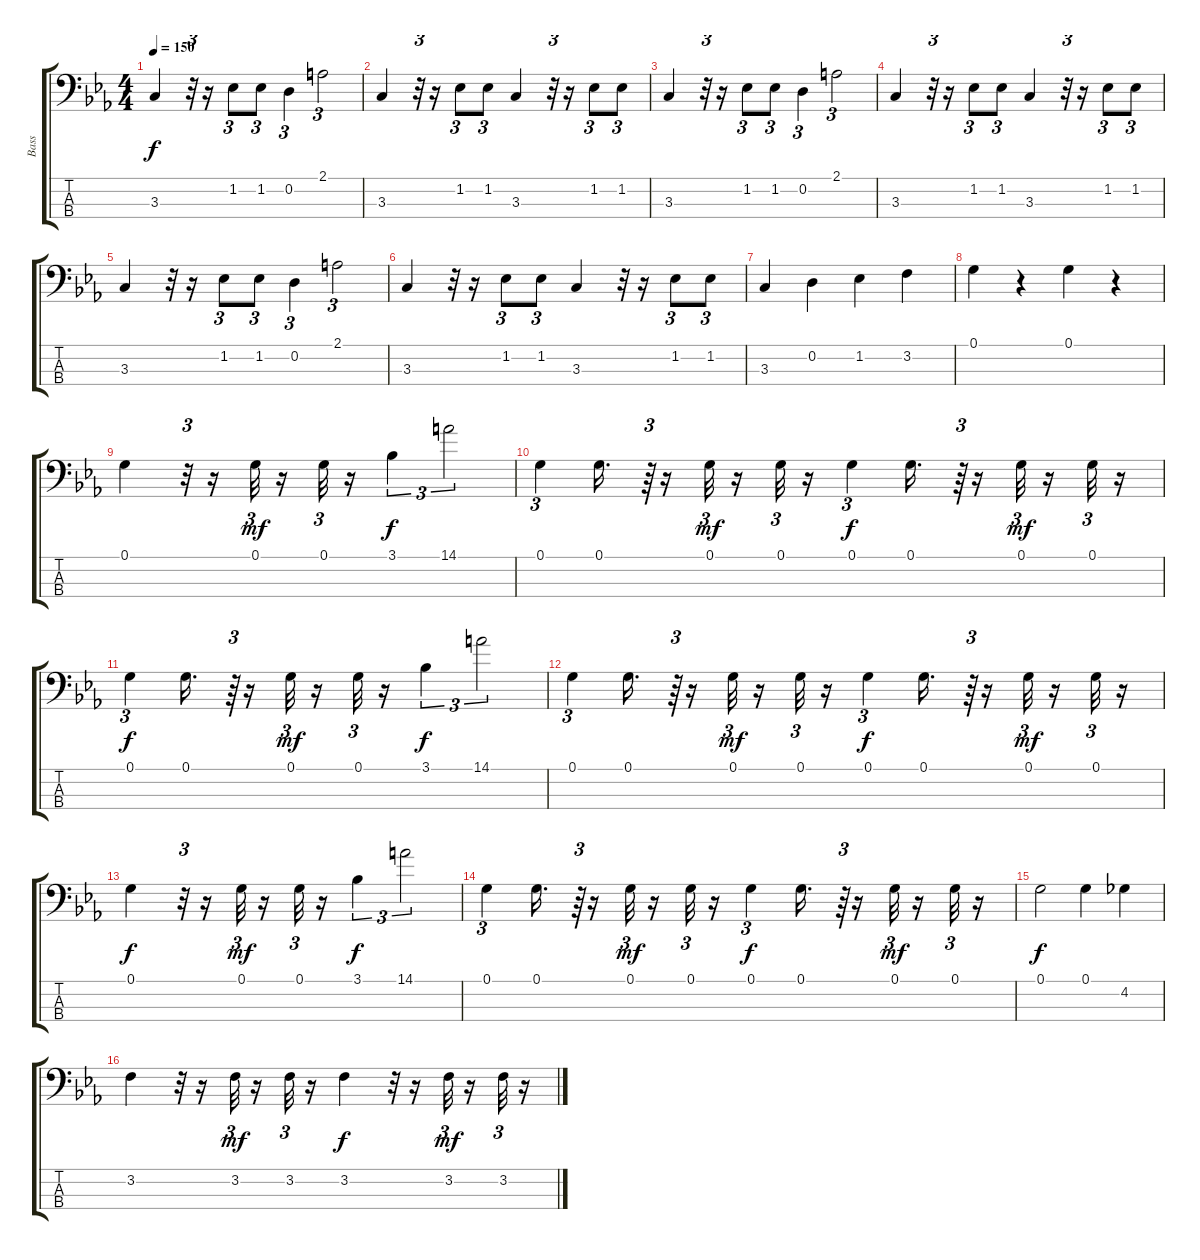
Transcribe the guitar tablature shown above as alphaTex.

\track ("Bass" "Bass") {instrument electricbassfinger}
\staff {score tabs}
\tuning (G2 D2 A1 E1) {hide}
\ts (4 4)
\tempo 150
\clef f4
\ks cminor
3.3.4{dy f} r.32{tu (3 2)} r.16 1.2.8{tu (3 2)} 1.2.8{tu (3 2)} 0.2.4{tu (3 2)} 2.1.2{tu (3 2)} |
3.3.4 r.32{tu (3 2)} r.16 1.2.8{tu (3 2)} 1.2.8{tu (3 2)} 3.3.4 r.32{tu (3 2)} r.16 1.2.8{tu (3 2)} 1.2.8{tu (3 2)} |
3.3.4 r.32{tu (3 2)} r.16 1.2.8{tu (3 2)} 1.2.8{tu (3 2)} 0.2.4{tu (3 2)} 2.1.2{tu (3 2)} |
3.3.4 r.32{tu (3 2)} r.16 1.2.8{tu (3 2)} 1.2.8{tu (3 2)} 3.3.4 r.32{tu (3 2)} r.16 1.2.8{tu (3 2)} 1.2.8{tu (3 2)} |
3.3.4 r.32{tu (3 2)} r.16 1.2.8{tu (3 2)} 1.2.8{tu (3 2)} 0.2.4{tu (3 2)} 2.1.2{tu (3 2)} |
3.3.4 r.32{tu (3 2)} r.16 1.2.8{tu (3 2)} 1.2.8{tu (3 2)} 3.3.4 r.32{tu (3 2)} r.16 1.2.8{tu (3 2)} 1.2.8{tu (3 2)} |
3.3.4 0.2.4 1.2.4 3.2.4 |
0.1.4 r.4 0.1.4 r.4 |
0.1.4 r.32{tu (3 2)} r.16 0.1.32{tu (3 2) dy mf} r.16 0.1.32{tu (3 2)} r.16 3.1.4{tu (3 2) dy f} 14.1.2{tu (3 2)} |
0.1.4{tu (3 2)} 0.1.16{d} r.64{tu (3 2)} r.16 0.1.32{tu (3 2) dy mf} r.16 0.1.32{tu (3 2)} r.16 0.1.4{tu (3 2) dy f} 0.1.16{d} r.64{tu (3 2)} r.16 0.1.32{tu (3 2) dy mf} r.16 0.1.32{tu (3 2)} r.16 |
0.1.4{tu (3 2) dy f} 0.1.16{d} r.64{tu (3 2)} r.16 0.1.32{tu (3 2) dy mf} r.16 0.1.32{tu (3 2)} r.16 3.1.4{tu (3 2) dy f} 14.1.2{tu (3 2)} |
0.1.4{tu (3 2)} 0.1.16{d} r.64{tu (3 2)} r.16 0.1.32{tu (3 2) dy mf} r.16 0.1.32{tu (3 2)} r.16 0.1.4{tu (3 2) dy f} 0.1.16{d} r.64{tu (3 2)} r.16 0.1.32{tu (3 2) dy mf} r.16 0.1.32{tu (3 2)} r.16 |
0.1.4{dy f} r.32{tu (3 2)} r.16 0.1.32{tu (3 2) dy mf} r.16 0.1.32{tu (3 2)} r.16 3.1.4{tu (3 2) dy f} 14.1.2{tu (3 2)} |
0.1.4{tu (3 2)} 0.1.16{d} r.64{tu (3 2)} r.16 0.1.32{tu (3 2) dy mf} r.16 0.1.32{tu (3 2)} r.16 0.1.4{tu (3 2) dy f} 0.1.16{d} r.64{tu (3 2)} r.16 0.1.32{tu (3 2) dy mf} r.16 0.1.32{tu (3 2)} r.16 |
0.1.2{dy f} 0.1.4 4.2.4 |
3.2.4 r.32{tu (3 2)} r.16 3.2.32{tu (3 2) dy mf} r.16 3.2.32{tu (3 2)} r.16 3.2.4{dy f} r.32{tu (3 2)} r.16 3.2.32{tu (3 2) dy mf} r.16 3.2.32{tu (3 2)} r.16
